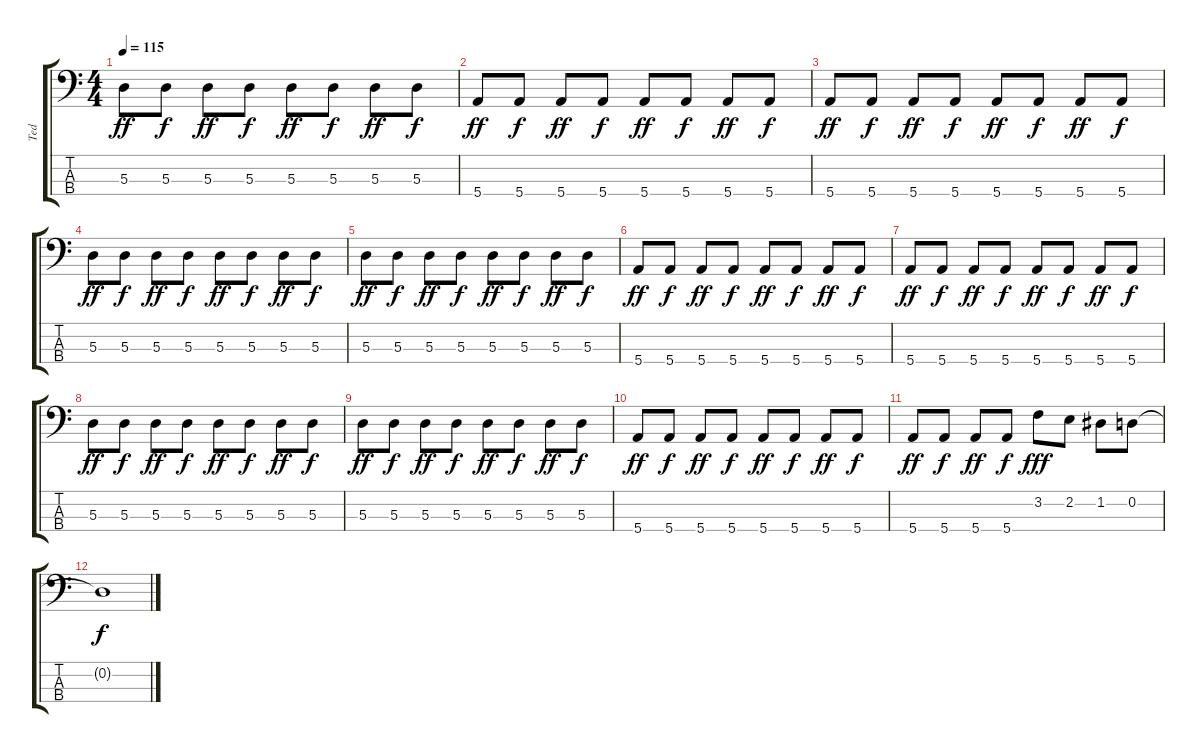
\track ("Ted" "Ted") {instrument electricbassfinger}
\staff {score tabs}
\tuning (G2 D2 A1 E1) {hide}
\ts (4 4)
\tempo 115
\clef f4
\ks c
5.3.8{dy ff} 5.3.8{dy f} 5.3.8{dy ff} 5.3.8{dy f} 5.3.8{dy ff} 5.3.8{dy f} 5.3.8{dy ff} 5.3.8{dy f} |
5.4.8{dy ff} 5.4.8{dy f} 5.4.8{dy ff} 5.4.8{dy f} 5.4.8{dy ff} 5.4.8{dy f} 5.4.8{dy ff} 5.4.8{dy f} |
5.4.8{dy ff} 5.4.8{dy f} 5.4.8{dy ff} 5.4.8{dy f} 5.4.8{dy ff} 5.4.8{dy f} 5.4.8{dy ff} 5.4.8{dy f} |
5.3.8{dy ff} 5.3.8{dy f} 5.3.8{dy ff} 5.3.8{dy f} 5.3.8{dy ff} 5.3.8{dy f} 5.3.8{dy ff} 5.3.8{dy f} |
5.3.8{dy ff} 5.3.8{dy f} 5.3.8{dy ff} 5.3.8{dy f} 5.3.8{dy ff} 5.3.8{dy f} 5.3.8{dy ff} 5.3.8{dy f} |
5.4.8{dy ff} 5.4.8{dy f} 5.4.8{dy ff} 5.4.8{dy f} 5.4.8{dy ff} 5.4.8{dy f} 5.4.8{dy ff} 5.4.8{dy f} |
5.4.8{dy ff} 5.4.8{dy f} 5.4.8{dy ff} 5.4.8{dy f} 5.4.8{dy ff} 5.4.8{dy f} 5.4.8{dy ff} 5.4.8{dy f} |
5.3.8{dy ff} 5.3.8{dy f} 5.3.8{dy ff} 5.3.8{dy f} 5.3.8{dy ff} 5.3.8{dy f} 5.3.8{dy ff} 5.3.8{dy f} |
5.3.8{dy ff} 5.3.8{dy f} 5.3.8{dy ff} 5.3.8{dy f} 5.3.8{dy ff} 5.3.8{dy f} 5.3.8{dy ff} 5.3.8{dy f} |
5.4.8{dy ff} 5.4.8{dy f} 5.4.8{dy ff} 5.4.8{dy f} 5.4.8{dy ff} 5.4.8{dy f} 5.4.8{dy ff} 5.4.8{dy f} |
5.4.8{dy ff} 5.4.8{dy f} 5.4.8{dy ff} 5.4.8{dy f} 3.2.8{dy fff} 2.2.8 1.2.8 0.2.8 |
0.2{t}.1{dy f}
